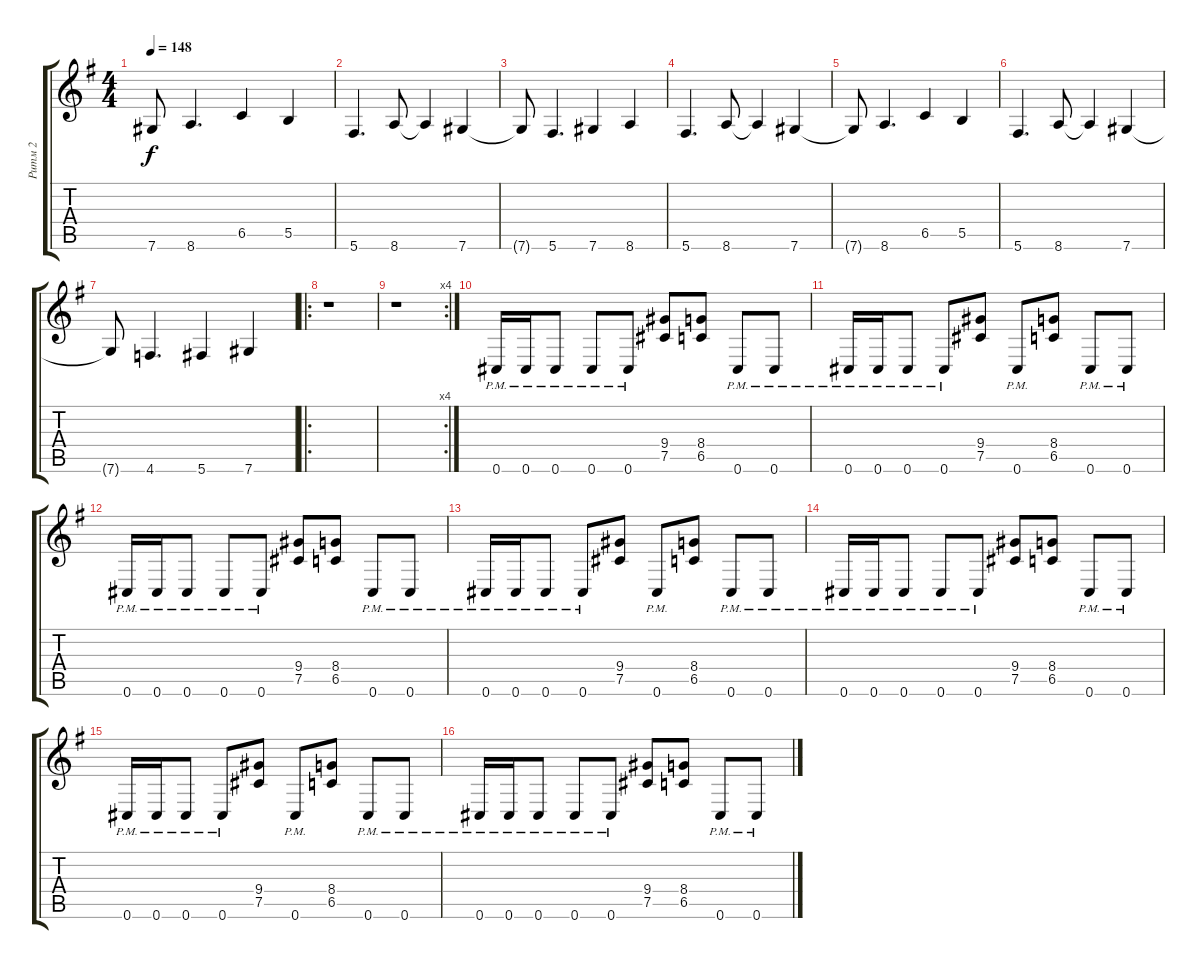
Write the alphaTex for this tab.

\track ("Ритм 2" "Ритм 2") {instrument distortionguitar}
\staff {score tabs}
\tuning (Db4 Ab3 E3 B2 Gb2 Db2) {hide}
\ts (4 4)
\tempo 148
\clef g2
\ks g
7.6{t}.8{dy f} 8.6.4{d} 6.5.4 5.5.4 |
5.6.4{d} 8.6.8 8.6{t}.4 7.6.4 |
7.6{t}.8 5.6.4{d} 7.6.4 8.6.4 |
5.6.4{d} 8.6.8 8.6{t}.4 7.6.4 |
7.6{t}.8 8.6.4{d} 6.5.4 5.5.4 |
5.6.4{d} 8.6.8 8.6{t}.4 7.6.4 |
7.6{t}.8 4.6.4{d} 5.6.4 7.6.4 |
\ro
r.1 |
\rc 4
r.1 |
0.6{pm}.16 0.6{pm}.16 0.6{pm}.8 0.6{pm}.8 0.6{pm}.8 (9.4 7.5).8 (8.4 6.5).8 0.6{pm}.8 0.6{pm}.8 |
0.6{pm}.16 0.6{pm}.16 0.6{pm}.8 0.6{pm}.8 (9.4 7.5).8 0.6{pm}.8 (8.4 6.5).8 0.6{pm}.8 0.6{pm}.8 |
0.6{pm}.16 0.6{pm}.16 0.6{pm}.8 0.6{pm}.8 0.6{pm}.8 (9.4 7.5).8 (8.4 6.5).8 0.6{pm}.8 0.6{pm}.8 |
0.6{pm}.16 0.6{pm}.16 0.6{pm}.8 0.6{pm}.8 (9.4 7.5).8 0.6{pm}.8 (8.4 6.5).8 0.6{pm}.8 0.6{pm}.8 |
0.6{pm}.16 0.6{pm}.16 0.6{pm}.8 0.6{pm}.8 0.6{pm}.8 (9.4 7.5).8 (8.4 6.5).8 0.6{pm}.8 0.6{pm}.8 |
0.6{pm}.16 0.6{pm}.16 0.6{pm}.8 0.6{pm}.8 (9.4 7.5).8 0.6{pm}.8 (8.4 6.5).8 0.6{pm}.8 0.6{pm}.8 |
0.6{pm}.16 0.6{pm}.16 0.6{pm}.8 0.6{pm}.8 0.6{pm}.8 (9.4 7.5).8 (8.4 6.5).8 0.6{pm}.8 0.6{pm}.8
